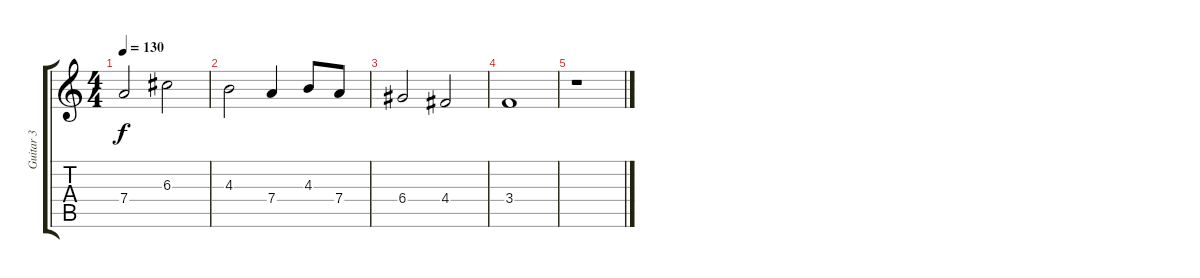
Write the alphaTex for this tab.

\track ("Guitar 3" "Guitar 3") {instrument distortionguitar}
\staff {score tabs}
\tuning (E4 B3 G3 D3 A2 E2) {hide}
\ts (4 4)
\tempo 130
\clef g2
\ks c
7.4.2{dy f} 6.3.2 |
4.3.2 7.4.4 4.3.8 7.4.8 |
6.4.2 4.4.2 |
3.4.1 |
r.1
